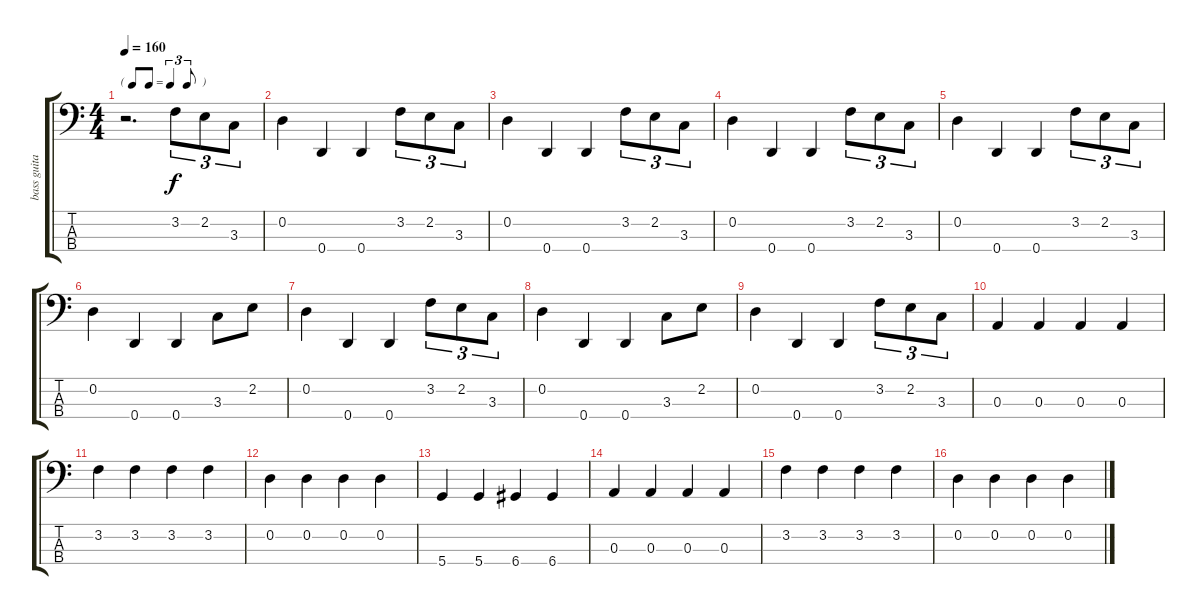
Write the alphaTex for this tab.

\track ("bass guitar" "bass guita") {instrument electricbasspick}
\staff {score tabs}
\tuning (G2 D2 A1 D1) {hide}
\ts (4 4)
\tf triplet8th
\tempo 160
\clef f4
\ks c
r.2{d dy f} 3.2.8{tu (3 2)} 2.2.8{tu (3 2)} 3.3.8{tu (3 2)} |
0.2.4 0.4.4 0.4.4 3.2.8{tu (3 2)} 2.2.8{tu (3 2)} 3.3.8{tu (3 2)} |
0.2.4 0.4.4 0.4.4 3.2.8{tu (3 2)} 2.2.8{tu (3 2)} 3.3.8{tu (3 2)} |
0.2.4 0.4.4 0.4.4 3.2.8{tu (3 2)} 2.2.8{tu (3 2)} 3.3.8{tu (3 2)} |
0.2.4 0.4.4 0.4.4 3.2.8{tu (3 2)} 2.2.8{tu (3 2)} 3.3.8{tu (3 2)} |
0.2.4 0.4.4 0.4.4 3.3.8 2.2.8 |
0.2.4 0.4.4 0.4.4 3.2.8{tu (3 2)} 2.2.8{tu (3 2)} 3.3.8{tu (3 2)} |
0.2.4 0.4.4 0.4.4 3.3.8 2.2.8 |
0.2.4 0.4.4 0.4.4 3.2.8{tu (3 2)} 2.2.8{tu (3 2)} 3.3.8{tu (3 2)} |
0.3.4 0.3.4 0.3.4 0.3.4 |
3.2.4 3.2.4 3.2.4 3.2.4 |
0.2.4 0.2.4 0.2.4 0.2.4 |
5.4.4 5.4.4 6.4.4 6.4.4 |
0.3.4 0.3.4 0.3.4 0.3.4 |
3.2.4 3.2.4 3.2.4 3.2.4 |
0.2.4 0.2.4 0.2.4 0.2.4
